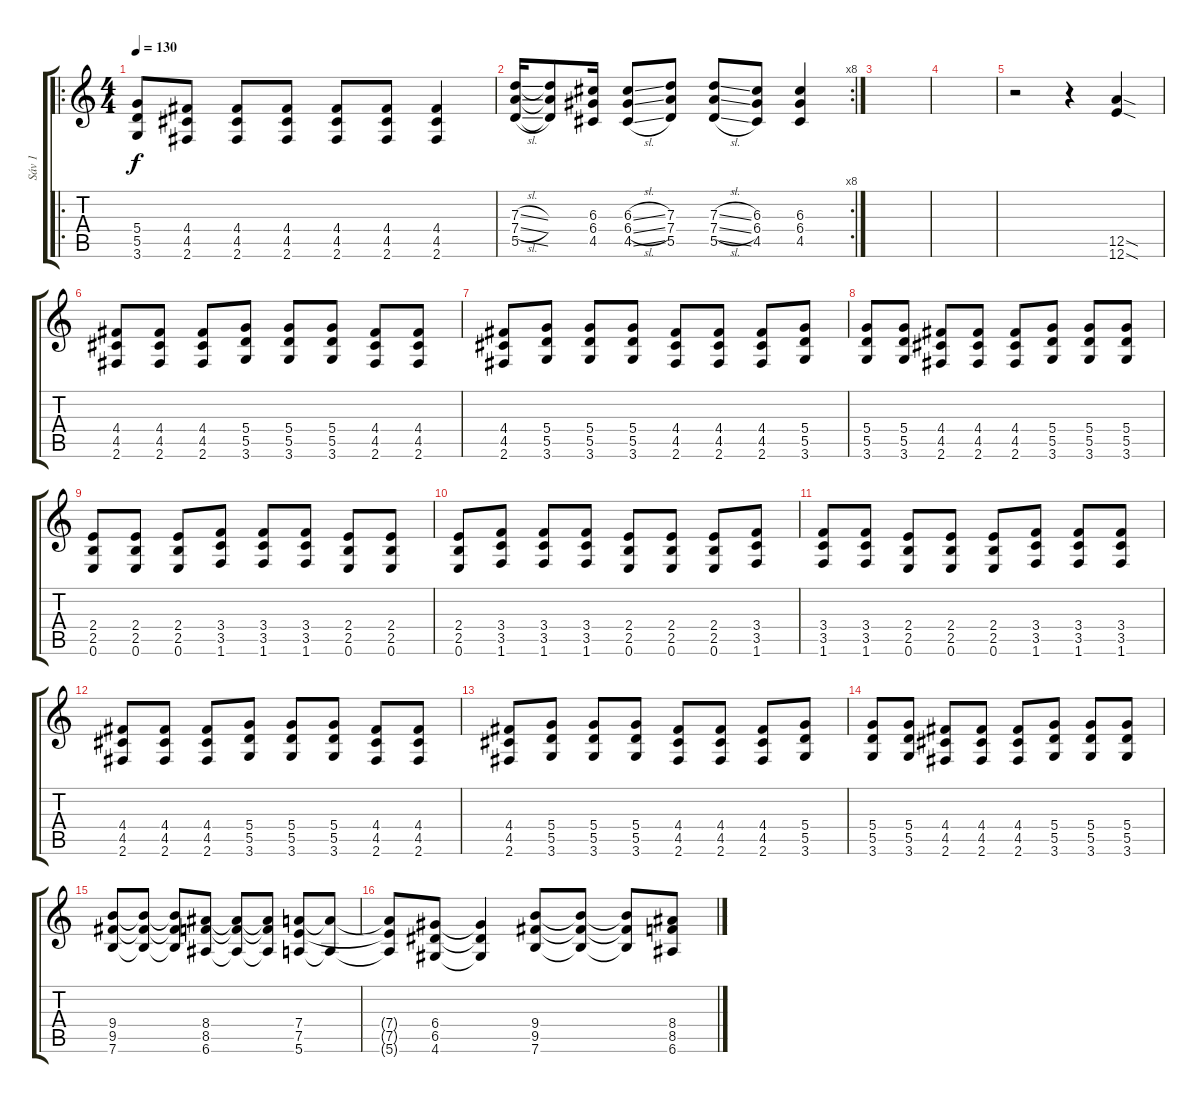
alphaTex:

\track ("Sáv 1" "Sáv 1") {instrument distortionguitar}
\staff {score tabs}
\tuning (E4 B3 G3 D3 A2 E2) {hide}
\ro
\ts (4 4)
\tempo 130
\clef g2
\ks c
(5.4 5.5 3.6).8{dy f} (4.4 4.5 2.6).8 (4.4 4.5 2.6).8 (4.4 4.5 2.6).8 (4.4 4.5 2.6).8 (4.4 4.5 2.6).8 (4.4 4.5 2.6).4 |
\rc 8
(7.3{sl} 7.4{sl} 5.5{sl}).16 (7.3{t} 7.4{t} 5.5{t}).8 (6.3 6.4 4.5).16 (6.3{sl} 6.4{sl} 4.5{sl}).8 (7.3 7.4 5.5).8 (7.3{sl} 7.4{sl} 5.5{sl}).8 (6.3 6.4 4.5).8 (6.3 6.4 4.5).4 |
|
|
r.2 r.4 (12.5{sod} 12.6{sod}).4 |
(4.4 4.5 2.6).8 (4.4 4.5 2.6).8 (4.4 4.5 2.6).8 (5.4 5.5 3.6).8 (5.4 5.5 3.6).8 (5.4 5.5 3.6).8 (4.4 4.5 2.6).8 (4.4 4.5 2.6).8 |
(4.4 4.5 2.6).8 (5.4 5.5 3.6).8 (5.4 5.5 3.6).8 (5.4 5.5 3.6).8 (4.4 4.5 2.6).8 (4.4 4.5 2.6).8 (4.4 4.5 2.6).8 (5.4 5.5 3.6).8 |
(5.4 5.5 3.6).8 (5.4 5.5 3.6).8 (4.4 4.5 2.6).8 (4.4 4.5 2.6).8 (4.4 4.5 2.6).8 (5.4 5.5 3.6).8 (5.4 5.5 3.6).8 (5.4 5.5 3.6).8 |
(2.4 2.5 0.6).8 (2.4 2.5 0.6).8 (2.4 2.5 0.6).8 (3.4 3.5 1.6).8 (3.4 3.5 1.6).8 (3.4 3.5 1.6).8 (2.4 2.5 0.6).8 (2.4 2.5 0.6).8 |
(2.4 2.5 0.6).8 (3.4 3.5 1.6).8 (3.4 3.5 1.6).8 (3.4 3.5 1.6).8 (2.4 2.5 0.6).8 (2.4 2.5 0.6).8 (2.4 2.5 0.6).8 (3.4 3.5 1.6).8 |
(3.4 3.5 1.6).8 (3.4 3.5 1.6).8 (2.4 2.5 0.6).8 (2.4 2.5 0.6).8 (2.4 2.5 0.6).8 (3.4 3.5 1.6).8 (3.4 3.5 1.6).8 (3.4 3.5 1.6).8 |
(4.4 4.5 2.6).8 (4.4 4.5 2.6).8 (4.4 4.5 2.6).8 (5.4 5.5 3.6).8 (5.4 5.5 3.6).8 (5.4 5.5 3.6).8 (4.4 4.5 2.6).8 (4.4 4.5 2.6).8 |
(4.4 4.5 2.6).8 (5.4 5.5 3.6).8 (5.4 5.5 3.6).8 (5.4 5.5 3.6).8 (4.4 4.5 2.6).8 (4.4 4.5 2.6).8 (4.4 4.5 2.6).8 (5.4 5.5 3.6).8 |
(5.4 5.5 3.6).8 (5.4 5.5 3.6).8 (4.4 4.5 2.6).8 (4.4 4.5 2.6).8 (4.4 4.5 2.6).8 (5.4 5.5 3.6).8 (5.4 5.5 3.6).8 (5.4 5.5 3.6).8 |
(9.4 9.5 7.6).8 (9.4{t} 9.5{t} 7.6{t}).8 (9.4{t} 9.5{t} 7.6{t}).8 (8.4 8.5 6.6).8 (8.4{t} 8.5{t} 6.6{t}).8 (8.4{t} 8.5{t} 6.6{t}).8 (7.4 7.5 5.6).8 (7.4{t} 5.6{t}).8 |
(7.4{t} 7.5{t} 5.6{t}).8 (6.4 6.5 4.6).8 (6.4{t} 6.5{t} 4.6{t}).4 (9.4 9.5 7.6).8 (9.4{t} 9.5{t} 7.6{t}).8 (9.4{t} 9.5{t} 7.6{t}).8 (8.4 8.5 6.6).8
